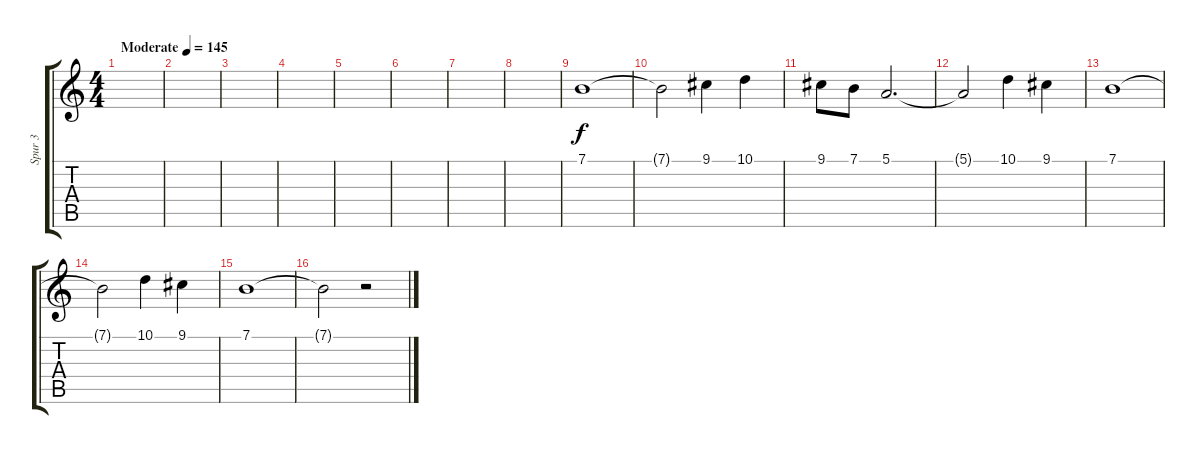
\track ("Spur 3" "Spur 3") {instrument flute}
\staff {score tabs}
\tuning (E4 B3 G3 D3 A2 E2) {hide}
\ts (4 4)
\tempo (145 "Moderate")
\clef g2
\ks c
|
|
|
|
|
|
|
|
7.1.1 |
7.1{t}.2 9.1.4 10.1.4 |
9.1.8 7.1.8 5.1.2{d} |
5.1{t}.2 10.1.4 9.1.4 |
7.1.1 |
7.1{t}.2 10.1.4 9.1.4 |
7.1.1 |
7.1{t}.2 r.2
